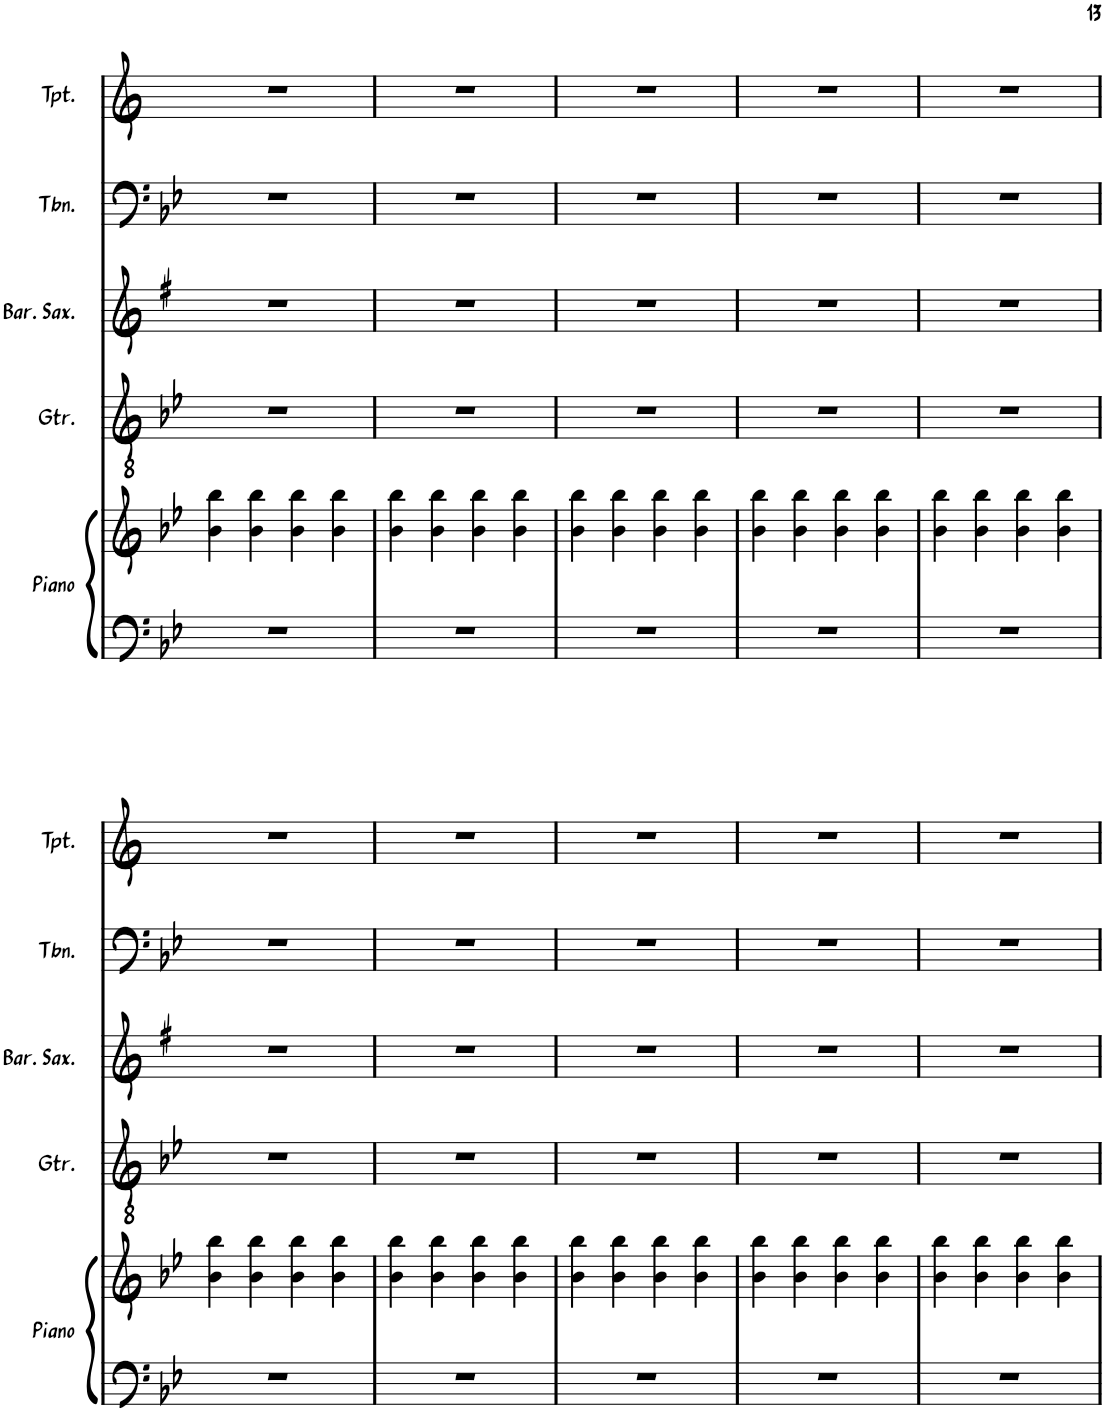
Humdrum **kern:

**kern	**kern	**kern	**kern	**kern	**kern
*part5	*part5	*part4	*part3	*part2	*part1
*staff6	*staff5	*staff4	*staff3	*staff2	*staff1
*I"Piano	*	*I"Guitar	*I"Baritone Saxophone	*I"Trombone	*I"Trumpet
*I'Piano	*	*I'Gtr.	*I'Bar. Sax.	*I'Tbn.	*I'Tpt.
!!LO:PB:g=z
*clefF4	*clefG2	*clefGv2	*clefG2	*clefF4	*clefG2
*	*	*	*Trd12c21	*	*Trd1c2
*k[b-e-]	*k[b-e-]	*k[b-e-]	*k[f#]	*k[b-e-]	*k[]
*M4/4	*M4/4	*M4/4	*M4/4	*M4/4	*M4/4
=102	=102	=102	=102	=102	=102
1r	4b-\ 4bb-\	1r	1r	1r	1r
.	4b-\ 4bb-\	.	.	.	.
.	4b-\ 4bb-\	.	.	.	.
.	4b-\ 4bb-\	.	.	.	.
=103	=103	=103	=103	=103	=103
1r	4b-\ 4bb-\	1r	1r	1r	1r
.	4b-\ 4bb-\	.	.	.	.
.	4b-\ 4bb-\	.	.	.	.
.	4b-\ 4bb-\	.	.	.	.
=104	=104	=104	=104	=104	=104
1r	4b-\ 4bb-\	1r	1r	1r	1r
.	4b-\ 4bb-\	.	.	.	.
.	4b-\ 4bb-\	.	.	.	.
.	4b-\ 4bb-\	.	.	.	.
=105	=105	=105	=105	=105	=105
1r	4b-\ 4bb-\	1r	1r	1r	1r
.	4b-\ 4bb-\	.	.	.	.
.	4b-\ 4bb-\	.	.	.	.
.	4b-\ 4bb-\	.	.	.	.
=106	=106	=106	=106	=106	=106
1r	4b-\ 4bb-\	1r	1r	1r	1r
.	4b-\ 4bb-\	.	.	.	.
.	4b-\ 4bb-\	.	.	.	.
.	4b-\ 4bb-\	.	.	.	.
!!LO:LB:g=z
=107	=107	=107	=107	=107	=107
1r	4b-\ 4bb-\	1r	1r	1r	1r
.	4b-\ 4bb-\	.	.	.	.
.	4b-\ 4bb-\	.	.	.	.
.	4b-\ 4bb-\	.	.	.	.
=108	=108	=108	=108	=108	=108
1r	4b-\ 4bb-\	1r	1r	1r	1r
.	4b-\ 4bb-\	.	.	.	.
.	4b-\ 4bb-\	.	.	.	.
.	4b-\ 4bb-\	.	.	.	.
=109	=109	=109	=109	=109	=109
1r	4b-\ 4bb-\	1r	1r	1r	1r
.	4b-\ 4bb-\	.	.	.	.
.	4b-\ 4bb-\	.	.	.	.
.	4b-\ 4bb-\	.	.	.	.
=110	=110	=110	=110	=110	=110
1r	4b-\ 4bb-\	1r	1r	1r	1r
.	4b-\ 4bb-\	.	.	.	.
.	4b-\ 4bb-\	.	.	.	.
.	4b-\ 4bb-\	.	.	.	.
=111	=111	=111	=111	=111	=111
1r	4b-\ 4bb-\	1r	1r	1r	1r
.	4b-\ 4bb-\	.	.	.	.
.	4b-\ 4bb-\	.	.	.	.
.	4b-\ 4bb-\	.	.	.	.
=	=	=	=	=	=
*-	*-	*-	*-	*-	*-
